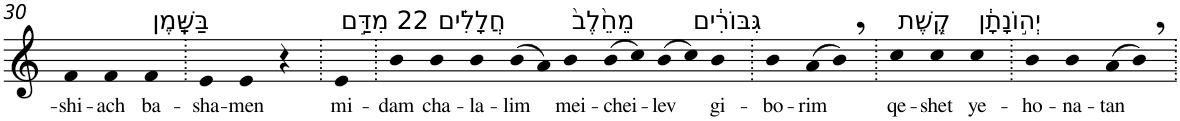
**kern	**text
*part1	*part1
*staff1	*staff1
*I"Piano	*
*I'Pno	*
!!LO:PB:g=z
*clefG2	*
*k[]	*
=30	=30
!	!LO:LY:b
4f	-shi-
!	!LO:LY:b
4f	-ach
!LO:TX:a:t=בַּשָּֽׁמֶן	!
!	!LO:LY:b
4f	ba-
=31.	=31.
!	!LO:LY:b
4e	-sha-
!	!LO:LY:b
4e	-men
4r	.
=32.	=32.
!LO:TX:a:t=22 מִדַּ֣ם	!
!	!LO:LY:b
4e	mi-
=33.	=33.
!	!LO:LY:b
4b	-dam
!LO:TX:a:t=חֲלָלִ֗ים	!
!	!LO:LY:b
4b	cha-
!	!LO:LY:b
4b	-la-
!	!LO:LY:b
(8b	-lim
8a)	.
!LO:TX:a:t=מֵחֵ֙לֶב֙	!
!	!LO:LY:b
4b	mei-
!	!LO:LY:b
(8b	-chei-
8cc)	.
!	!LO:LY:b
(8b	-lev
8cc)	.
!LO:TX:a:t=גִּבּוֹרִ֔ים	!
!	!LO:LY:b
4b	gi-
=34.	=34.
!	!LO:LY:b
4b	-bo-
!	!LO:LY:b
(8a	-rim
8b,)	.
=35.	=35.
!LO:TX:a:t=קֶ֚שֶׁת	!
!	!LO:LY:b
4cc	qe-
!	!LO:LY:b
4cc	-shet
!LO:TX:a:t=יְה֣וֹנָתָ֔ן	!
!	!LO:LY:b
4cc	ye-
=36.	=36.
!	!LO:LY:b
4b	-ho-
!	!LO:LY:b
4b	-na-
!	!LO:LY:b
(8a	-tan
8b,)	.
=.	=.
*-	*-
